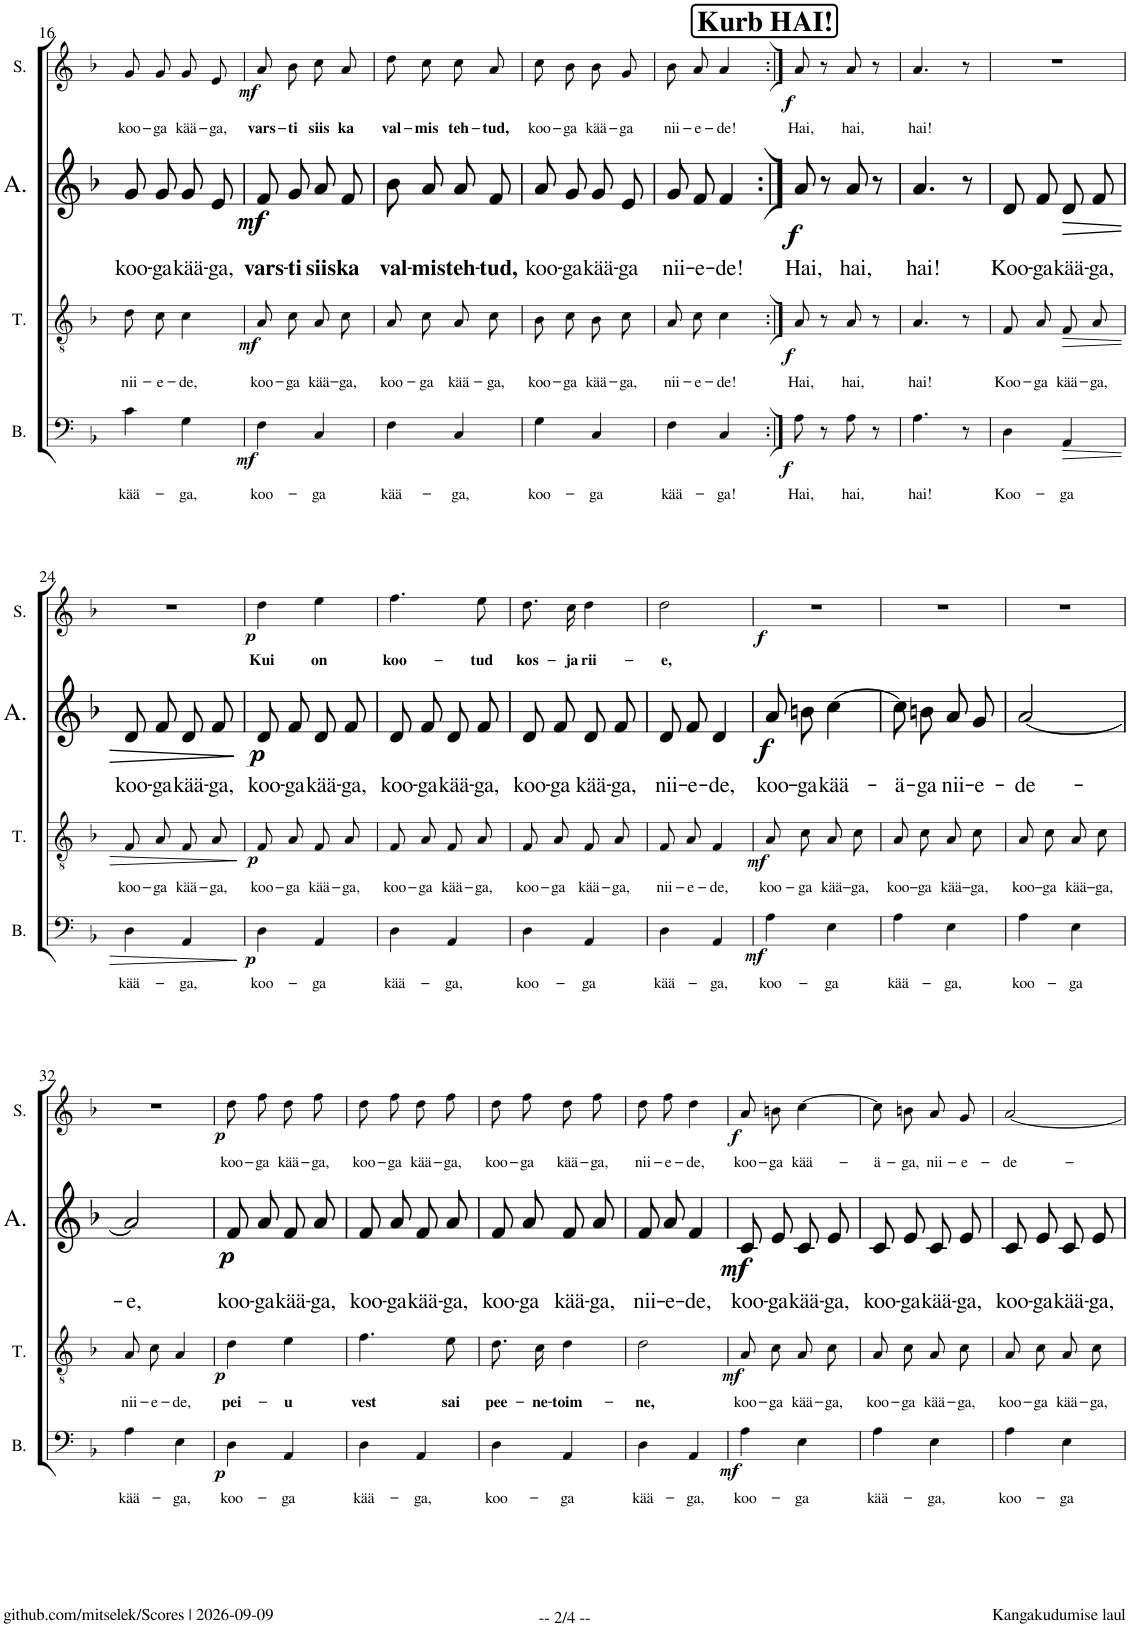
**kern	**text	**dynam	**kern	**text	**dynam	**kern	**text	**dynam	**kern	**text	**dynam
*part4	*part4	*part4	*part3	*part3	*part3	*part2	*part2	*part2	*part1	*part1	*part1
*staff4	*staff4	*staff4	*staff3	*staff3	*staff3	*staff2	*staff2	*staff2	*staff1	*staff1	*staff1
*I"Bass	*	*	*I"Tenor	*	*	*I"Alto	*	*	*I"Soprano	*	*
*I'B.	*	*	*I'T.	*	*	*I'A.	*	*	*I'S.	*	*
!!LO:PB:g=z
*clefF4	*	*	*clefGv2	*	*	*clefG2	*	*	*clefG2	*	*
*k[b-]	*	*	*k[b-]	*	*	*k[b-]	*	*	*k[b-]	*	*
*M2/4	*	*	*M2/4	*	*	*M2/4	*	*	*M2/4	*	*
=16	=16	=16	=16	=16	=16	=16	=16	=16	=16	=16	=16
!	!LO:LY:b	!	!	!LO:LY:b	!	!	!LO:LY:b	!	!	!LO:LY:b	!
4c\	kää-	.	8d\L	nii-	.	8g/L	koo-	.	8g/L	koo-	.
!	!	!	!	!LO:LY:b	!	!	!LO:LY:b	!	!	!LO:LY:b	!
.	.	.	8c\J	-e-	.	8g/J	-ga	.	8g/J	-ga	.
!	!LO:LY:b	!	!	!LO:LY:b	!	!	!LO:LY:b	!	!	!LO:LY:b	!
4G\	-ga,	.	4c\	-de,	.	8g/L	kää-	.	8g/L	kää-	.
!	!	!	!	!	!	!	!LO:LY:b	!	!	!LO:LY:b	!
.	.	.	.	.	.	8e/J	-ga,	.	8e/J	-ga,	.
=17	=17	=17	=17	=17	=17	=17	=17	=17	=17	=17	=17
!	!LO:LY:b	!LO:DY:b	!	!LO:LY:b	!LO:DY:b	!	!LO:LY:b	!LO:DY:b	!	!LO:LY:b	!LO:DY:b
4F\	koo-	mf	8A\L	koo-	mf	8f/L	vars-	mf	8a/L	vars-	mf
!	!	!	!	!LO:LY:b	!	!	!LO:LY:b	!	!	!LO:LY:b	!
.	.	.	8c\J	-ga	.	8g/J	-ti	.	8b-/J	-ti	.
!	!LO:LY:b	!	!	!LO:LY:b	!	!	!LO:LY:b	!	!	!LO:LY:b	!
4C/	-ga	.	8A\L	kää-	.	8a/L	siis	.	8cc\L	siis	.
!	!	!	!	!LO:LY:b	!	!	!LO:LY:b	!	!	!LO:LY:b	!
.	.	.	8c\J	-ga,	.	8f/J	ka	.	8a\J	ka	.
=18	=18	=18	=18	=18	=18	=18	=18	=18	=18	=18	=18
!	!LO:LY:b	!	!	!LO:LY:b	!	!	!LO:LY:b	!	!	!LO:LY:b	!
4F\	kää-	.	8A\L	koo-	.	8b-/L	val-	.	8dd\L	val-	.
!	!	!	!	!LO:LY:b	!	!	!LO:LY:b	!	!	!LO:LY:b	!
.	.	.	8c\J	-ga	.	8a/J	-mis	.	8cc\J	-mis	.
!	!LO:LY:b	!	!	!LO:LY:b	!	!	!LO:LY:b	!	!	!LO:LY:b	!
4C/	-ga,	.	8A\L	kää-	.	8a/L	teh-	.	8cc\L	teh-	.
!	!	!	!	!LO:LY:b	!	!	!LO:LY:b	!	!	!LO:LY:b	!
.	.	.	8c\J	-ga,	.	8f/J	-tud,	.	8a\J	-tud,	.
=19	=19	=19	=19	=19	=19	=19	=19	=19	=19	=19	=19
!	!LO:LY:b	!	!	!LO:LY:b	!	!	!LO:LY:b	!	!	!LO:LY:b	!
4G\	koo-	.	8B-\L	koo-	.	8a/L	koo-	.	8cc\L	koo-	.
!	!	!	!	!LO:LY:b	!	!	!LO:LY:b	!	!	!LO:LY:b	!
.	.	.	8c\J	-ga	.	8g/J	-ga	.	8b-\J	-ga	.
!	!LO:LY:b	!	!	!LO:LY:b	!	!	!LO:LY:b	!	!	!LO:LY:b	!
4C/	-ga	.	8B-\L	kää-	.	8g/L	kää-	.	8b-/L	kää-	.
!	!	!	!	!LO:LY:b	!	!	!LO:LY:b	!	!	!LO:LY:b	!
.	.	.	8c\J	-ga,	.	8e/J	-ga	.	8g/J	-ga	.
=20	=20	=20	=20	=20	=20	=20	=20	=20	=20	=20	=20
!	!LO:LY:b	!	!	!LO:LY:b	!	!	!LO:LY:b	!	!	!LO:LY:b	!
4F\	kää-	.	8A\L	nii-	.	8g/L	nii-	.	8b-/L	nii-	.
!	!	!	!	!LO:LY:b	!	!	!LO:LY:b	!	!	!LO:LY:b	!
.	.	.	8c\J	-e-	.	8f/J	-e-	.	8a/J	-e-	.
!	!LO:LY:b	!	!	!LO:LY:b	!	!	!LO:LY:b	!	!	!LO:LY:b	!
4C/	-ga!	.	4c\	-de!	.	4f/	-de!	.	4a/	-de!	.
!!LO:REH:place=s1:a:B:cj:fs=14:t=Kurb HAI!
=21:|!	=21:|!	=21:|!	=21:|!	=21:|!	=21:|!	=21:|!	=21:|!	=21:|!	=21:|!	=21:|!	=21:|!
!	!LO:LY:b	!LO:DY:b	!	!LO:LY:b	!LO:DY:b	!	!LO:LY:b	!LO:DY:b	!	!LO:LY:b	!LO:DY:b
8A\	Hai,	f	8A/	Hai,	f	8a/	Hai,	f	8a/	Hai,	f
8r	.	.	8r	.	.	8r	.	.	8r	.	.
!	!LO:LY:b	!	!	!LO:LY:b	!	!	!LO:LY:b	!	!	!LO:LY:b	!
8A\	hai,	.	8A/	hai,	.	8a/	hai,	.	8a/	hai,	.
8r	.	.	8r	.	.	8r	.	.	8r	.	.
=22	=22	=22	=22	=22	=22	=22	=22	=22	=22	=22	=22
!	!LO:LY:b	!	!	!LO:LY:b	!	!	!LO:LY:b	!	!	!LO:LY:b	!
4.A\	hai!	.	4.A/	hai!	.	4.a/	hai!	.	4.a/	hai!	.
8r	.	.	8r	.	.	8r	.	.	8r	.	.
=23	=23	=23	=23	=23	=23	=23	=23	=23	=23	=23	=23
!	!LO:LY:b	!	!	!LO:LY:b	!	!	!LO:LY:b	!	!	!	!
4D\	Koo-	.	8F/L	Koo-	.	8d/L	Koo-	.	2r	.	.
!	!	!	!	!LO:LY:b	!	!	!LO:LY:b	!	!	!	!
.	.	.	8A/J	-ga	.	8f/J	-ga	.	.	.	.
!	!LO:LY:b	!LO:HP:b	!	!LO:LY:b	!LO:HP:b	!	!LO:LY:b	!LO:HP:b	!	!	!
4AA/	-ga	>	8F/L	kää-	>	8d/L	kää-	>	.	.	.
!	!	!	!	!LO:LY:b	!	!	!LO:LY:b	!	!	!	!
.	.	.	8A/J	-ga,	.	8f/J	-ga,	.	.	.	.
!!LO:LB:g=z
=24	=24	=24	=24	=24	=24	=24	=24	=24	=24	=24	=24
!	!LO:LY:b	!	!	!LO:LY:b	!	!	!LO:LY:b	!	!	!	!
4D\	kää-	.	8F/L	koo-	.	8d/L	koo-	.	2r	.	.
!	!	!	!	!LO:LY:b	!	!	!LO:LY:b	!	!	!	!
.	.	.	8A/J	-ga	.	8f/J	-ga	.	.	.	.
!	!LO:LY:b	!	!	!LO:LY:b	!	!	!LO:LY:b	!	!	!	!
4AA/	-ga,	.	8F/L	kää-	.	8d/L	kää-	.	.	.	.
!	!	!	!	!LO:LY:b	!	!	!LO:LY:b	!	!	!	!
.	.	.	8A/J	-ga,	.	8f/J	-ga,	.	.	.	.
.	.	]	.	.	]	.	.	]	.	.	.
=25	=25	=25	=25	=25	=25	=25	=25	=25	=25	=25	=25
!	!LO:LY:b	!LO:DY:b	!	!LO:LY:b	!LO:DY:b	!	!LO:LY:b	!LO:DY:b	!	!LO:LY:b	!LO:DY:b
4D\	koo-	p	8F/L	koo-	p	8d/L	koo-	p	4dd\	Kui	p
!	!	!	!	!LO:LY:b	!	!	!LO:LY:b	!	!	!	!
.	.	.	8A/J	-ga	.	8f/J	-ga	.	.	.	.
!	!LO:LY:b	!	!	!LO:LY:b	!	!	!LO:LY:b	!	!	!LO:LY:b	!
4AA/	-ga	.	8F/L	kää-	.	8d/L	kää-	.	4ee\	on	.
!	!	!	!	!LO:LY:b	!	!	!LO:LY:b	!	!	!	!
.	.	.	8A/J	-ga,	.	8f/J	-ga,	.	.	.	.
=26	=26	=26	=26	=26	=26	=26	=26	=26	=26	=26	=26
!	!LO:LY:b	!	!	!LO:LY:b	!	!	!LO:LY:b	!	!	!LO:LY:b	!
4D\	kää-	.	8F/L	koo-	.	8d/L	koo-	.	4.ff\	koo-	.
!	!	!	!	!LO:LY:b	!	!	!LO:LY:b	!	!	!	!
.	.	.	8A/J	-ga	.	8f/J	-ga	.	.	.	.
!	!LO:LY:b	!	!	!LO:LY:b	!	!	!LO:LY:b	!	!	!	!
4AA/	-ga,	.	8F/L	kää-	.	8d/L	kää-	.	.	.	.
!	!	!	!	!LO:LY:b	!	!	!LO:LY:b	!	!	!LO:LY:b	!
.	.	.	8A/J	-ga,	.	8f/J	-ga,	.	8ee\	-tud	.
=27	=27	=27	=27	=27	=27	=27	=27	=27	=27	=27	=27
!	!LO:LY:b	!	!	!LO:LY:b	!	!	!LO:LY:b	!	!	!LO:LY:b	!
4D\	koo-	.	8F/L	koo-	.	8d/L	koo-	.	8.dd\L	kos-	.
!	!	!	!	!LO:LY:b	!	!	!LO:LY:b	!	!	!	!
.	.	.	8A/J	-ga	.	8f/J	-ga	.	.	.	.
!	!	!	!	!	!	!	!	!	!	!LO:LY:b	!
.	.	.	.	.	.	.	.	.	16cc\Jk	-ja	.
!	!LO:LY:b	!	!	!LO:LY:b	!	!	!LO:LY:b	!	!	!LO:LY:b	!
4AA/	-ga	.	8F/L	kää-	.	8d/L	kää-	.	4dd\	rii-	.
!	!	!	!	!LO:LY:b	!	!	!LO:LY:b	!	!	!	!
.	.	.	8A/J	-ga,	.	8f/J	-ga,	.	.	.	.
=28	=28	=28	=28	=28	=28	=28	=28	=28	=28	=28	=28
!	!LO:LY:b	!	!	!LO:LY:b	!	!	!LO:LY:b	!	!	!LO:LY:b	!
4D\	kää-	.	8F/L	nii-	.	8d/L	nii-	.	2dd\	-e,	.
!	!	!	!	!LO:LY:b	!	!	!LO:LY:b	!	!	!	!
.	.	.	8A/J	-e-	.	8f/J	-e-	.	.	.	.
!	!LO:LY:b	!	!	!LO:LY:b	!	!	!LO:LY:b	!	!	!	!
4AA/	-ga,	.	4F/	-de,	.	4d/	-de,	.	.	.	.
=29	=29	=29	=29	=29	=29	=29	=29	=29	=29	=29	=29
!	!LO:LY:b	!LO:DY:b	!	!LO:LY:b	!LO:DY:b	!	!LO:LY:b	!LO:DY:b	!	!	!LO:DY:b
4A\	koo-	mf	8A\L	koo-	mf	8a/L	koo-	f	2r	.	f
!	!	!	!	!LO:LY:b	!	!	!LO:LY:b	!	!	!	!
.	.	.	8c\J	-ga	.	8bn/J	-ga	.	.	.	.
!	!LO:LY:b	!	!	!LO:LY:b	!	!	!LO:LY:b	!	!	!	!
4E\	-ga	.	8A\L	kää-	.	[4cc\	kää-	.	.	.	.
!	!	!	!	!LO:LY:b	!	!	!	!	!	!	!
.	.	.	8c\J	-ga,	.	.	.	.	.	.	.
=30	=30	=30	=30	=30	=30	=30	=30	=30	=30	=30	=30
!	!LO:LY:b	!	!	!LO:LY:b	!	!	!LO:LY:b	!	!	!	!
4A\	kää-	.	8A\L	koo-	.	8cc\L]	-ä-	.	2r	.	.
!	!	!	!	!LO:LY:b	!	!	!LO:LY:b	!	!	!	!
.	.	.	8c\J	-ga	.	8bn\J	-ga	.	.	.	.
!	!LO:LY:b	!	!	!LO:LY:b	!	!	!LO:LY:b	!	!	!	!
4E\	-ga,	.	8A\L	kää-	.	8a/L	nii-	.	.	.	.
!	!	!	!	!LO:LY:b	!	!	!LO:LY:b	!	!	!	!
.	.	.	8c\J	-ga,	.	8g/J	-e-	.	.	.	.
=31	=31	=31	=31	=31	=31	=31	=31	=31	=31	=31	=31
!	!LO:LY:b	!	!	!LO:LY:b	!	!	!LO:LY:b	!	!	!	!
4A\	koo-	.	8A\L	koo-	.	[2a/	-de-	.	2r	.	.
!	!	!	!	!LO:LY:b	!	!	!	!	!	!	!
.	.	.	8c\J	-ga	.	.	.	.	.	.	.
!	!LO:LY:b	!	!	!LO:LY:b	!	!	!	!	!	!	!
4E\	-ga	.	8A\L	kää-	.	.	.	.	.	.	.
!	!	!	!	!LO:LY:b	!	!	!	!	!	!	!
.	.	.	8c\J	-ga,	.	.	.	.	.	.	.
!!LO:LB:g=z
=32	=32	=32	=32	=32	=32	=32	=32	=32	=32	=32	=32
!	!LO:LY:b	!	!	!LO:LY:b	!	!	!LO:LY:b	!	!	!	!
4A\	kää-	.	8A\L	nii-	.	2a/]	-e,	.	2r	.	.
!	!	!	!	!LO:LY:b	!	!	!	!	!	!	!
.	.	.	8c\J	-e-	.	.	.	.	.	.	.
!	!LO:LY:b	!	!	!LO:LY:b	!	!	!	!	!	!	!
4E\	-ga,	.	4A/	-de,	.	.	.	.	.	.	.
=33	=33	=33	=33	=33	=33	=33	=33	=33	=33	=33	=33
!	!LO:LY:b	!LO:DY:b	!	!LO:LY:b	!LO:DY:b	!	!LO:LY:b	!LO:DY:b	!	!LO:LY:b	!LO:DY:b
4D\	koo-	p	4d\	pei-	p	8f/L	koo-	p	8dd\L	koo-	p
!	!	!	!	!	!	!	!LO:LY:b	!	!	!LO:LY:b	!
.	.	.	.	.	.	8a/J	-ga	.	8ff\J	-ga	.
!	!LO:LY:b	!	!	!LO:LY:b	!	!	!LO:LY:b	!	!	!LO:LY:b	!
4AA/	-ga	.	4e\	-u	.	8f/L	kää-	.	8dd\L	kää-	.
!	!	!	!	!	!	!	!LO:LY:b	!	!	!LO:LY:b	!
.	.	.	.	.	.	8a/J	-ga,	.	8ff\J	-ga,	.
=34	=34	=34	=34	=34	=34	=34	=34	=34	=34	=34	=34
!	!LO:LY:b	!	!	!LO:LY:b	!	!	!LO:LY:b	!	!	!LO:LY:b	!
4D\	kää-	.	4.f\	vest	.	8f/L	koo-	.	8dd\L	koo-	.
!	!	!	!	!	!	!	!LO:LY:b	!	!	!LO:LY:b	!
.	.	.	.	.	.	8a/J	-ga	.	8ff\J	-ga	.
!	!LO:LY:b	!	!	!	!	!	!LO:LY:b	!	!	!LO:LY:b	!
4AA/	-ga,	.	.	.	.	8f/L	kää-	.	8dd\L	kää-	.
!	!	!	!	!LO:LY:b	!	!	!LO:LY:b	!	!	!LO:LY:b	!
.	.	.	8e\	sai	.	8a/J	-ga,	.	8ff\J	-ga,	.
=35	=35	=35	=35	=35	=35	=35	=35	=35	=35	=35	=35
!	!LO:LY:b	!	!	!LO:LY:b	!	!	!LO:LY:b	!	!	!LO:LY:b	!
4D\	koo-	.	8.d\L	pee-	.	8f/L	koo-	.	8dd\L	koo-	.
!	!	!	!	!	!	!	!LO:LY:b	!	!	!LO:LY:b	!
.	.	.	.	.	.	8a/J	-ga	.	8ff\J	-ga	.
!	!	!	!	!LO:LY:b	!	!	!	!	!	!	!
.	.	.	16c\Jk	-ne-	.	.	.	.	.	.	.
!	!LO:LY:b	!	!	!LO:LY:b	!	!	!LO:LY:b	!	!	!LO:LY:b	!
4AA/	-ga	.	4d\	-toim-	.	8f/L	kää-	.	8dd\L	kää-	.
!	!	!	!	!	!	!	!LO:LY:b	!	!	!LO:LY:b	!
.	.	.	.	.	.	8a/J	-ga,	.	8ff\J	-ga,	.
=36	=36	=36	=36	=36	=36	=36	=36	=36	=36	=36	=36
!	!LO:LY:b	!	!	!LO:LY:b	!	!	!LO:LY:b	!	!	!LO:LY:b	!
4D\	kää-	.	2d\	-ne,	.	8f/L	nii-	.	8dd\L	nii-	.
!	!	!	!	!	!	!	!LO:LY:b	!	!	!LO:LY:b	!
.	.	.	.	.	.	8a/J	-e-	.	8ff\J	-e-	.
!	!LO:LY:b	!	!	!	!	!	!LO:LY:b	!	!	!LO:LY:b	!
4AA/	-ga,	.	.	.	.	4f/	-de,	.	4dd\	-de,	.
=37	=37	=37	=37	=37	=37	=37	=37	=37	=37	=37	=37
!	!LO:LY:b	!LO:DY:b	!	!LO:LY:b	!LO:DY:b	!	!LO:LY:b	!LO:DY:b	!	!LO:LY:b	!LO:DY:b
4A\	koo-	mf	8A\L	koo-	mf	8c/L	koo-	mf	8a/L	koo-	f
!	!	!	!	!LO:LY:b	!	!	!LO:LY:b	!	!	!LO:LY:b	!
.	.	.	8c\J	-ga	.	8e/J	-ga	.	8bn/J	-ga	.
!	!LO:LY:b	!	!	!LO:LY:b	!	!	!LO:LY:b	!	!	!LO:LY:b	!
4E\	-ga	.	8A\L	kää-	.	8c/L	kää-	.	[4cc\	kää-	.
!	!	!	!	!LO:LY:b	!	!	!LO:LY:b	!	!	!	!
.	.	.	8c\J	-ga,	.	8e/J	-ga,	.	.	.	.
=38	=38	=38	=38	=38	=38	=38	=38	=38	=38	=38	=38
!	!LO:LY:b	!	!	!LO:LY:b	!	!	!LO:LY:b	!	!	!LO:LY:b	!
4A\	kää-	.	8A\L	koo-	.	8c/L	koo-	.	8cc\L]	-ä-	.
!	!	!	!	!LO:LY:b	!	!	!LO:LY:b	!	!	!LO:LY:b	!
.	.	.	8c\J	-ga	.	8e/J	-ga	.	8bn\J	-ga,	.
!	!LO:LY:b	!	!	!LO:LY:b	!	!	!LO:LY:b	!	!	!LO:LY:b	!
4E\	-ga,	.	8A\L	kää-	.	8c/L	kää-	.	8a/L	nii-	.
!	!	!	!	!LO:LY:b	!	!	!LO:LY:b	!	!	!LO:LY:b	!
.	.	.	8c\J	-ga,	.	8e/J	-ga,	.	8g/J	-e-	.
=39	=39	=39	=39	=39	=39	=39	=39	=39	=39	=39	=39
!	!LO:LY:b	!	!	!LO:LY:b	!	!	!LO:LY:b	!	!	!LO:LY:b	!
4A\	koo-	.	8A\L	koo-	.	8c/L	koo-	.	[2a/	-de-	.
!	!	!	!	!LO:LY:b	!	!	!LO:LY:b	!	!	!	!
.	.	.	8c\J	-ga	.	8e/J	-ga	.	.	.	.
!	!LO:LY:b	!	!	!LO:LY:b	!	!	!LO:LY:b	!	!	!	!
4E\	-ga	.	8A\L	kää-	.	8c/L	kää-	.	.	.	.
!	!	!	!	!LO:LY:b	!	!	!LO:LY:b	!	!	!	!
.	.	.	8c\J	-ga,	.	8e/J	-ga,	.	.	.	.
=	=	=	=	=	=	=	=	=	=	=	=
*-	*-	*-	*-	*-	*-	*-	*-	*-	*-	*-	*-
